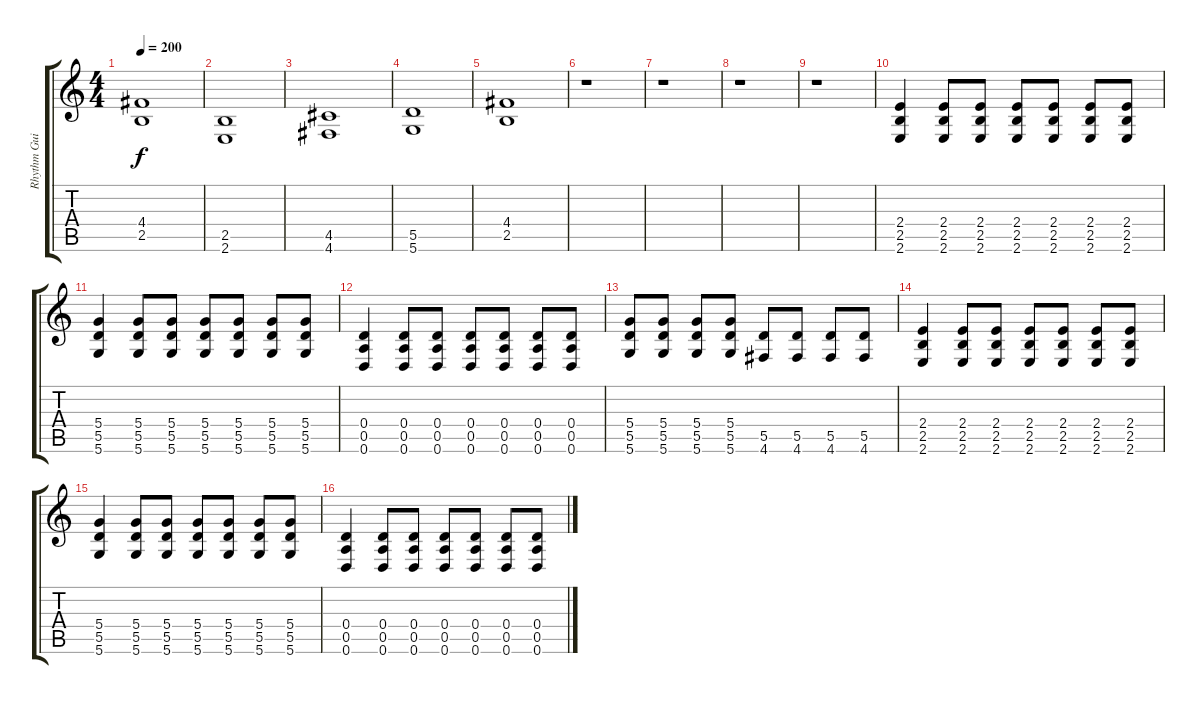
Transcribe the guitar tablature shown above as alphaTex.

\track ("Rhythm Guitar  " "Rhythm Gui") {instrument overdrivenguitar}
\staff {score tabs}
\tuning (E4 B3 G3 D3 A2 D2) {hide}
\ts (4 4)
\tempo 200
\clef g2
\ks c
(4.4 2.5).1{dy f} |
(2.5 2.6).1 |
(4.5 4.6).1 |
(5.5 5.6).1 |
(4.4 2.5).1 |
r.1 |
r.1 |
r.1 |
r.1 |
(2.4 2.5 2.6).4 (2.4 2.5 2.6).8 (2.4 2.5 2.6).8 (2.4 2.5 2.6).8 (2.4 2.5 2.6).8 (2.4 2.5 2.6).8 (2.4 2.5 2.6).8 |
(5.4 5.5 5.6).4 (5.4 5.5 5.6).8 (5.4 5.5 5.6).8 (5.4 5.5 5.6).8 (5.4 5.5 5.6).8 (5.4 5.5 5.6).8 (5.4 5.5 5.6).8 |
(0.4 0.5 0.6).4 (0.4 0.5 0.6).8 (0.4 0.5 0.6).8 (0.4 0.5 0.6).8 (0.4 0.5 0.6).8 (0.4 0.5 0.6).8 (0.4 0.5 0.6).8 |
(5.4 5.5 5.6).8 (5.4 5.5 5.6).8 (5.4 5.5 5.6).8 (5.4 5.5 5.6).8 (5.5 4.6).8 (5.5 4.6).8 (5.5 4.6).8 (5.5 4.6).8 |
(2.4 2.5 2.6).4 (2.4 2.5 2.6).8 (2.4 2.5 2.6).8 (2.4 2.5 2.6).8 (2.4 2.5 2.6).8 (2.4 2.5 2.6).8 (2.4 2.5 2.6).8 |
(5.4 5.5 5.6).4 (5.4 5.5 5.6).8 (5.4 5.5 5.6).8 (5.4 5.5 5.6).8 (5.4 5.5 5.6).8 (5.4 5.5 5.6).8 (5.4 5.5 5.6).8 |
(0.4 0.5 0.6).4 (0.4 0.5 0.6).8 (0.4 0.5 0.6).8 (0.4 0.5 0.6).8 (0.4 0.5 0.6).8 (0.4 0.5 0.6).8 (0.4 0.5 0.6).8
